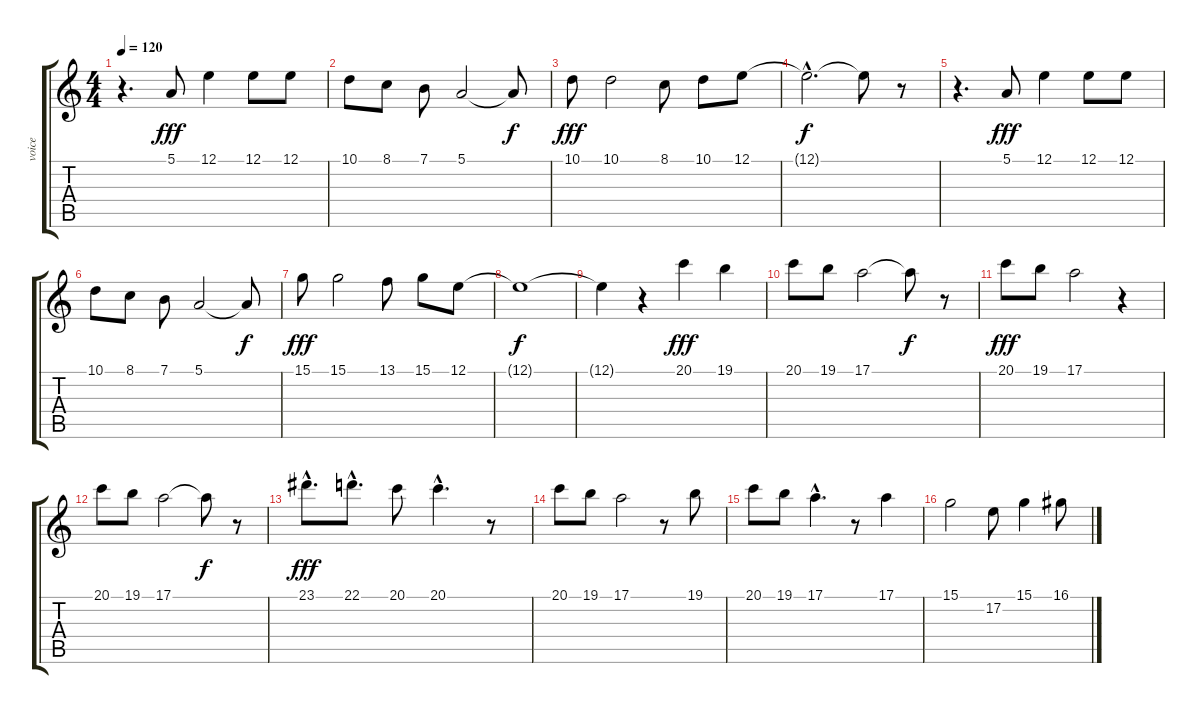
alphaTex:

\track ("voice" "voice") {instrument fx5brightness}
\staff {score tabs}
\tuning (E4 B3 G3 D3 A2 E2) {hide}
\ts (4 4)
\tempo 120
\clef g2
\ks c
r.4{d dy f} 5.1.8{dy fff} 12.1.4 12.1.8 12.1.8 |
10.1.8 8.1.8 7.1.8 5.1.2 5.1{t}.8{dy f} |
10.1.8{dy fff} 10.1.2 8.1.8 10.1.8 12.1.8 |
12.1{hac t}.2{d dy f} 12.1{t}.8 r.8 |
r.4{d} 5.1.8{dy fff} 12.1.4 12.1.8 12.1.8 |
10.1.8 8.1.8 7.1.8 5.1.2 5.1{t}.8{dy f} |
15.1.8{dy fff} 15.1.2 13.1.8 15.1.8 12.1.8 |
12.1{t}.1{dy f} |
12.1{t}.4 r.4 20.1.4{dy fff} 19.1.4 |
20.1.8 19.1.8 17.1.2 17.1{t}.8{dy f} r.8 |
20.1.8{dy fff} 19.1.8 17.1.2 r.4 |
20.1.8 19.1.8 17.1.2 17.1{t}.8{dy f} r.8 |
23.1{hac}.8{d dy fff} 22.1{hac}.8{d} 20.1.8 20.1{hac}.4{d} r.8 |
20.1.8 19.1.8 17.1.2 r.8 19.1.8 |
20.1.8 19.1.8 17.1{hac}.4{d} r.8 17.1.4 |
15.1.2 17.2.8 15.1.4 16.1.8
